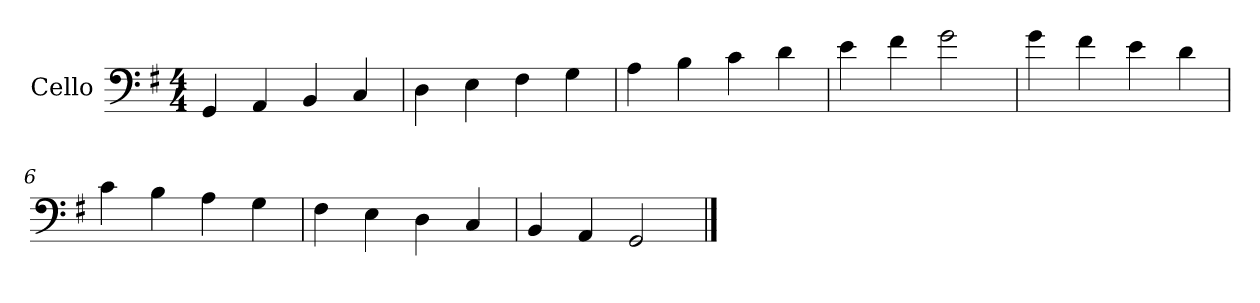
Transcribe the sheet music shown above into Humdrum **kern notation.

**kern
*part1
*staff1
*I"Cello
*clefF4
*k[f#]
*G:
*M4/4
=1
4GG/
4AA/
4BB/
4C/
=2
4D\
4E\
4F#\
4G\
=3
4A\
4B\
4c\
4d\
=4
4e\
4f#\
2g\
=5
4g\
4f#\
4e\
4d\
!!LO:LB:g=z
=6
4c\
4B\
4A\
4G\
=7
4F#\
4E\
4D\
4C/
=8
4BB/
4AA/
2GG/
==
*-
